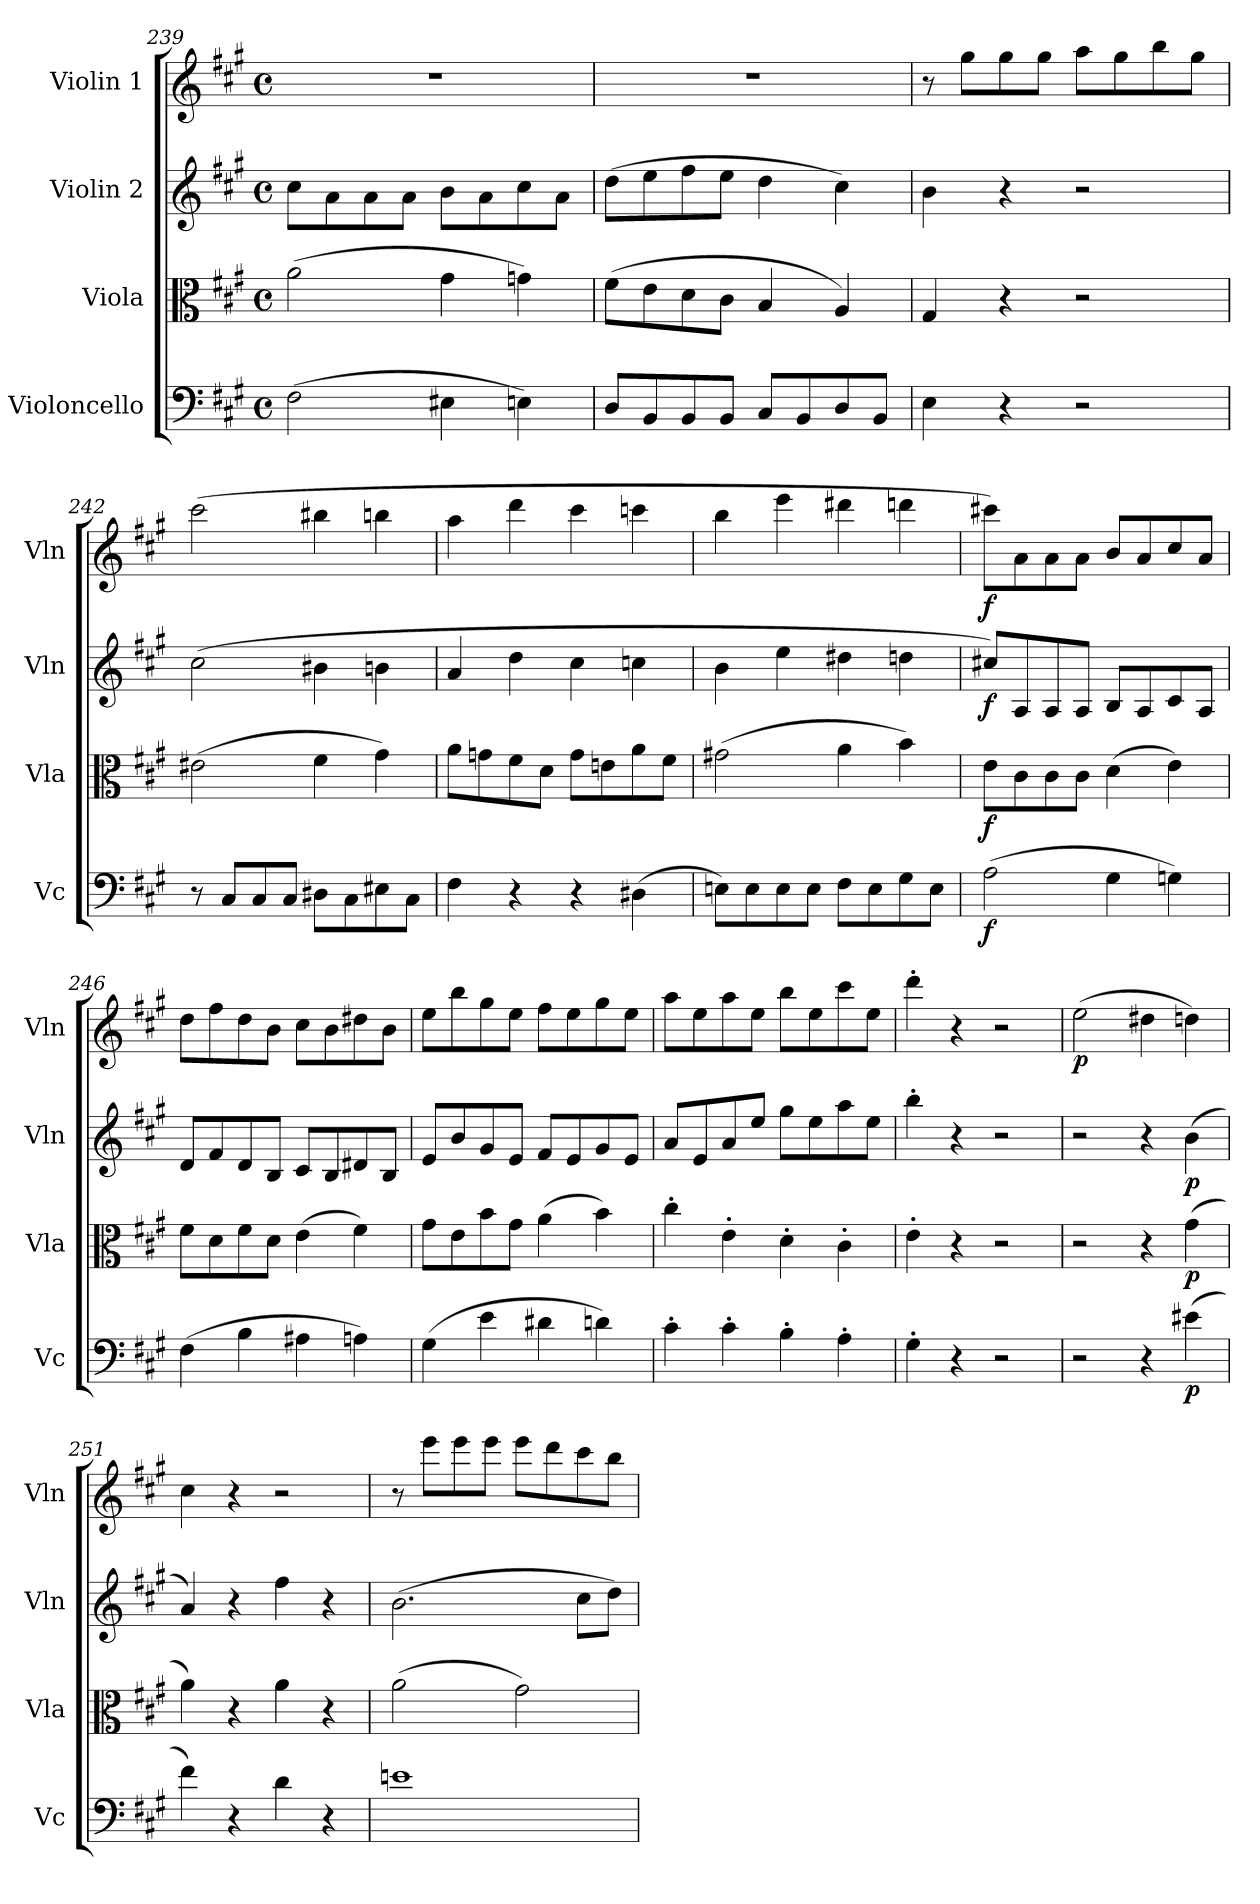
**kern	**dynam	**kern	**dynam	**kern	**dynam	**kern	**dynam
*part4	*part4	*part3	*part3	*part2	*part2	*part1	*part1
*staff4	*staff4	*staff3	*staff3	*staff2	*staff2	*staff1	*staff1
*I"Violoncello	*	*I"Viola	*	*I"Violin 2	*	*I"Violin 1	*
*I'Vc	*	*I'Vla	*	*I'Vln	*	*I'Vln	*
*clefF4	*	*clefC3	*	*clefG2	*	*clefG2	*
*k[f#c#g#]	*	*k[f#c#g#]	*	*k[f#c#g#]	*	*k[f#c#g#]	*
*M4/4	*	*M4/4	*	*M4/4	*	*M4/4	*
*met(c)	*	*met(c)	*	*met(c)	*	*met(c)	*
=239	=239	=239	=239	=239	=239	=239	=239
(2F#\	.	(2a\	.	8cc#\L	.	1r	.
.	.	.	.	8a\	.	.	.
.	.	.	.	8a\	.	.	.
.	.	.	.	8a\J	.	.	.
4E#X\	.	4g#\	.	8b\L	.	.	.
.	.	.	.	8a\	.	.	.
4En\)	.	4gn\)	.	8cc#\	.	.	.
.	.	.	.	8a\J	.	.	.
!!LO:LB:g=z
=240	=240	=240	=240	=240	=240	=240	=240
8D/L	.	(8f#\L	.	(8dd\L	.	1r	.
8BB/	.	8e\	.	8ee\	.	.	.
8BB/	.	8d\	.	8ff#\	.	.	.
8BB/J	.	8c#\J	.	8ee\J	.	.	.
8C#/L	.	4B/	.	4dd\	.	.	.
8BB/	.	.	.	.	.	.	.
8D/	.	4A/)	.	4cc#\)	.	.	.
8BB/J	.	.	.	.	.	.	.
=241	=241	=241	=241	=241	=241	=241	=241
4E\	.	4G#/	.	4b\	.	8r	.
.	.	.	.	.	.	8gg#\L	.
4r	.	4r	.	4r	.	8gg#\	.
.	.	.	.	.	.	8gg#\J	.
2r	.	2r	.	2r	.	8aa\L	.
.	.	.	.	.	.	8gg#\	.
.	.	.	.	.	.	8bb\	.
.	.	.	.	.	.	8gg#\J	.
!!LO:LB:g=z
=242	=242	=242	=242	=242	=242	=242	=242
8r	.	(2e#X\	.	(2cc#\	.	(2ccc#\	.
8C#/L	.	.	.	.	.	.	.
8C#/	.	.	.	.	.	.	.
8C#/J	.	.	.	.	.	.	.
8D#X\L	.	4f#\	.	4b#X\	.	4bb#X\	.
8C#\	.	.	.	.	.	.	.
8E#X\	.	4g#\)	.	4bn\	.	4bbn\	.
8C#\J	.	.	.	.	.	.	.
=243	=243	=243	=243	=243	=243	=243	=243
4F#\	.	8a\L	.	4a/	.	4aa\	.
.	.	8gn\	.	.	.	.	.
4r	.	8f#\	.	4dd\	.	4ddd\	.
.	.	8d\J	.	.	.	.	.
4r	.	8g\L	.	4cc#\	.	4ccc#\	.
.	.	8en\	.	.	.	.	.
(4D#X\	.	8a\	.	4ccn\	.	4cccn\	.
.	.	8f#\J	.	.	.	.	.
=244	=244	=244	=244	=244	=244	=244	=244
8En\L)	.	(2g#X\	.	4b\	.	4bb\	.
8E\	.	.	.	.	.	.	.
8E\	.	.	.	4ee\	.	4eee\	.
8E\J	.	.	.	.	.	.	.
8F#\L	.	4a\	.	4dd#X\	.	4ddd#X\	.
8E\	.	.	.	.	.	.	.
8G#\	.	4b\)	.	4ddn\	.	4dddn\	.
8E\J	.	.	.	.	.	.	.
=245	=245	=245	=245	=245	=245	=245	=245
!	!LO:DY:b	!	!LO:DY:b	!	!LO:DY:b	!	!LO:DY:b
(2A\	f	8e\L	f	8cc#X/L)	f	8ccc#X\L)	f
.	.	8c#\	.	8A/	.	8a\	.
.	.	8c#\	.	8A/	.	8a\	.
.	.	8c#\J	.	8A/J	.	8a\J	.
4G#\	.	(4d\	.	8B/L	.	8b/L	.
.	.	.	.	8A/	.	8a/	.
4Gn\)	.	4e\)	.	8c#/	.	8cc#/	.
.	.	.	.	8A/J	.	8a/J	.
=246	=246	=246	=246	=246	=246	=246	=246
(4F#\	.	8f#\L	.	8d/L	.	8dd\L	.
.	.	8d\	.	8f#/	.	8ff#\	.
4B\	.	8f#\	.	8d/	.	8dd\	.
.	.	8d\J	.	8B/J	.	8b\J	.
4A#X\	.	(4e\	.	8c#/L	.	8cc#\L	.
.	.	.	.	8B/	.	8b\	.
4An\)	.	4f#\)	.	8d#X/	.	8dd#X\	.
.	.	.	.	8B/J	.	8b\J	.
=247	=247	=247	=247	=247	=247	=247	=247
(4G#\	.	8g#\L	.	8e/L	.	8ee\L	.
.	.	8e\	.	8b/	.	8bb\	.
4e\	.	8b\	.	8g#/	.	8gg#\	.
.	.	8g#\J	.	8e/J	.	8ee\J	.
4d#X\	.	(4a\	.	8f#/L	.	8ff#\L	.
.	.	.	.	8e/	.	8ee\	.
4dn\)	.	4b\)	.	8g#/	.	8gg#\	.
.	.	.	.	8e/J	.	8ee\J	.
!!LO:PB:g=z
=248	=248	=248	=248	=248	=248	=248	=248
4c#'\	.	4cc#'\	.	8a/L	.	8aa\L	.
.	.	.	.	8e/	.	8ee\	.
4c#'\	.	4e'\	.	8a/	.	8aa\	.
.	.	.	.	8ee/J	.	8ee\J	.
4B'\	.	4d'\	.	8gg#\L	.	8bb\L	.
.	.	.	.	8ee\	.	8ee\	.
4A'\	.	4c#'\	.	8aa\	.	8ccc#\	.
.	.	.	.	8ee\J	.	8ee\J	.
=249	=249	=249	=249	=249	=249	=249	=249
4G#'\	.	4e'\	.	4bb'\	.	4ddd'\	.
4r	.	4r	.	4r	.	4r	.
2r	.	2r	.	2r	.	2r	.
=250	=250	=250	=250	=250	=250	=250	=250
!	!	!	!	!	!	!	!LO:DY:b
2r	.	2r	.	2r	.	(2ee\	p
4r	.	4r	.	4r	.	4dd#X\	.
!	!LO:DY:b	!	!LO:DY:b	!	!LO:DY:b	!	!
(4e#X\	p	(4g#\	p	(4b\	p	4ddn\)	.
=251	=251	=251	=251	=251	=251	=251	=251
4f#\)	.	4a\)	.	4a/)	.	4cc#\	.
4r	.	4r	.	4r	.	4r	.
4d\	.	4a\	.	4ff#\	.	2r	.
4r	.	4r	.	4r	.	.	.
!!LO:LB:g=z
=252	=252	=252	=252	=252	=252	=252	=252
1en	.	(2a\	.	(2.b\	.	8r	.
.	.	.	.	.	.	8eee\L	.
.	.	.	.	.	.	8eee\	.
.	.	.	.	.	.	8eee\J	.
.	.	2g#\)	.	.	.	8eee\L	.
.	.	.	.	.	.	8ddd\	.
.	.	.	.	8cc#\L	.	8ccc#\	.
.	.	.	.	8dd\J)	.	8bb\J	.
=	=	=	=	=	=	=	=
*-	*-	*-	*-	*-	*-	*-	*-
